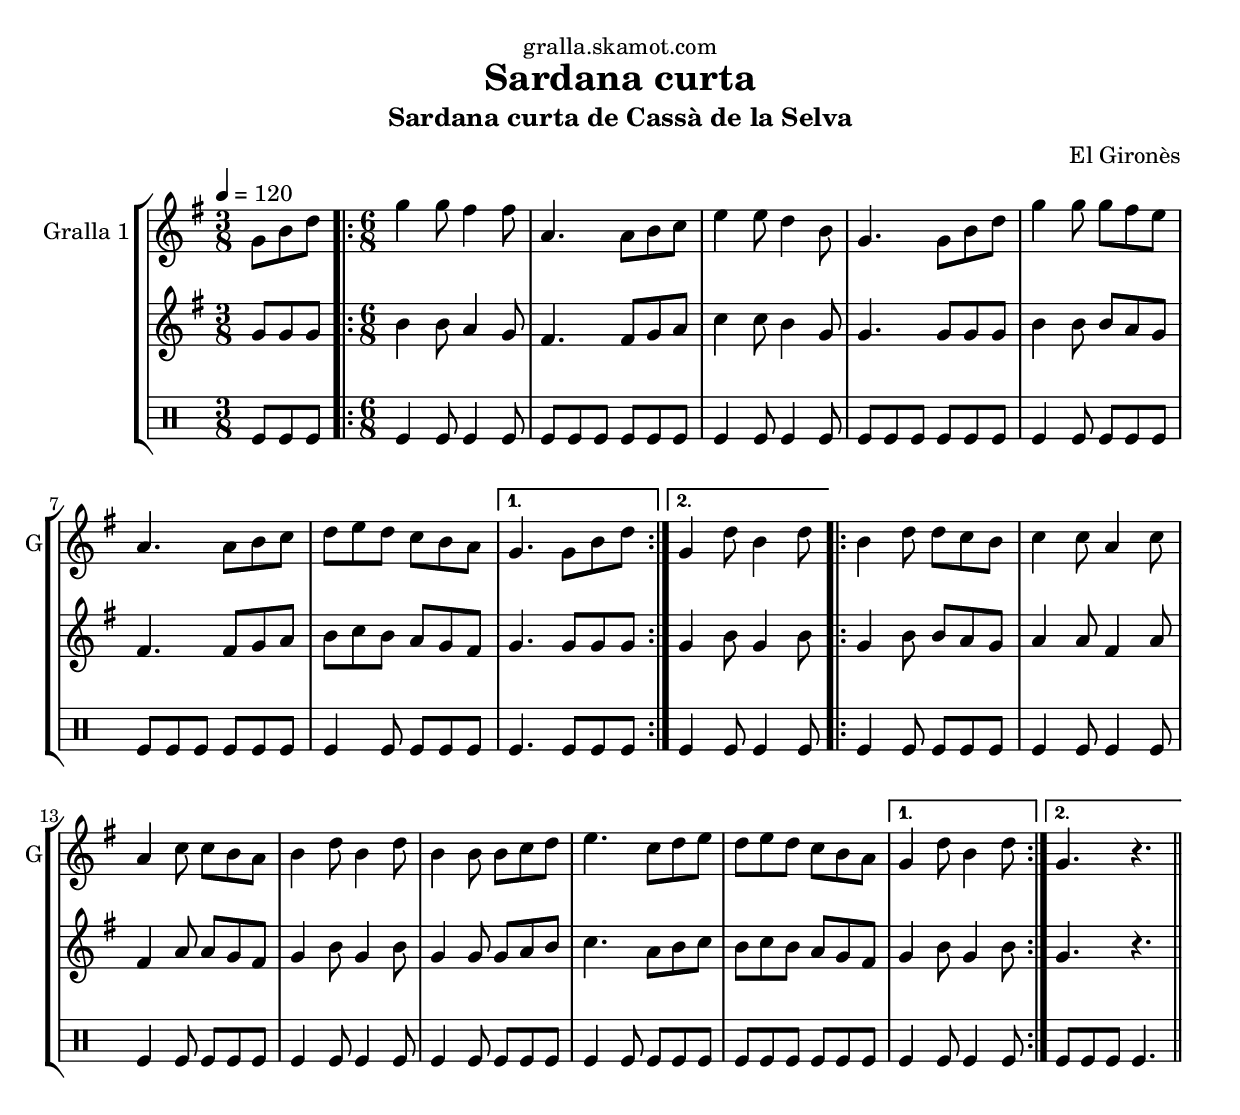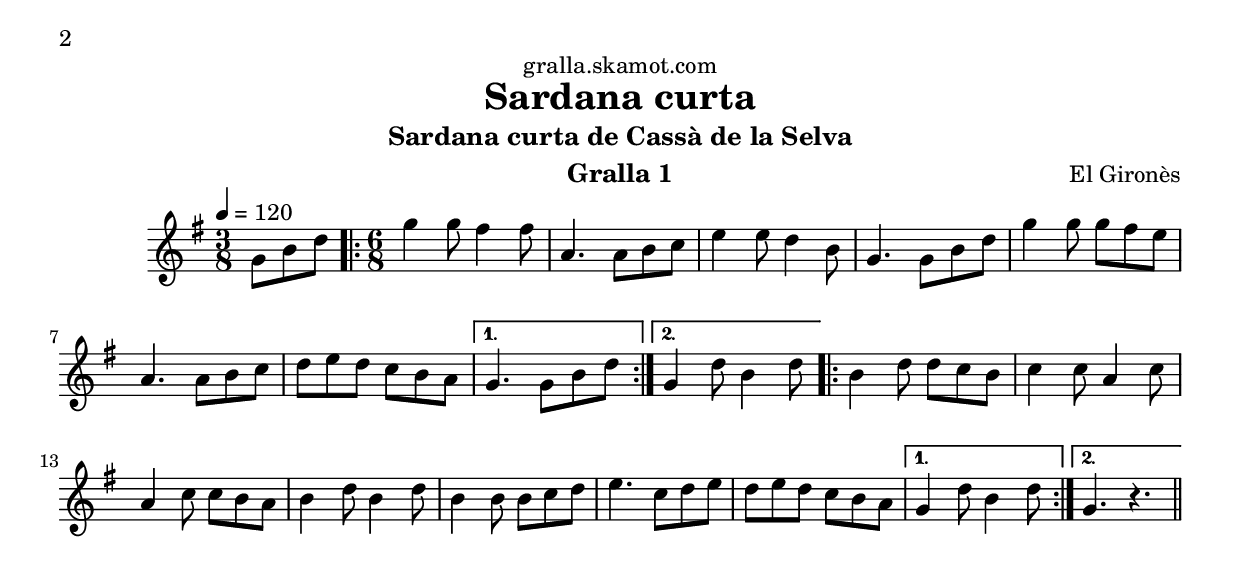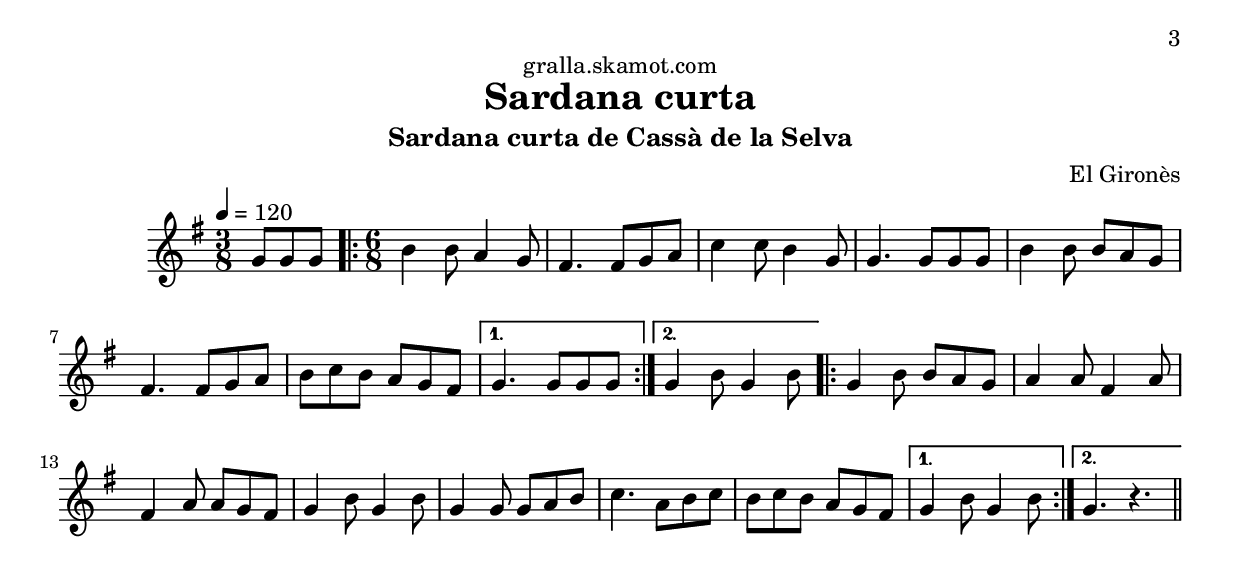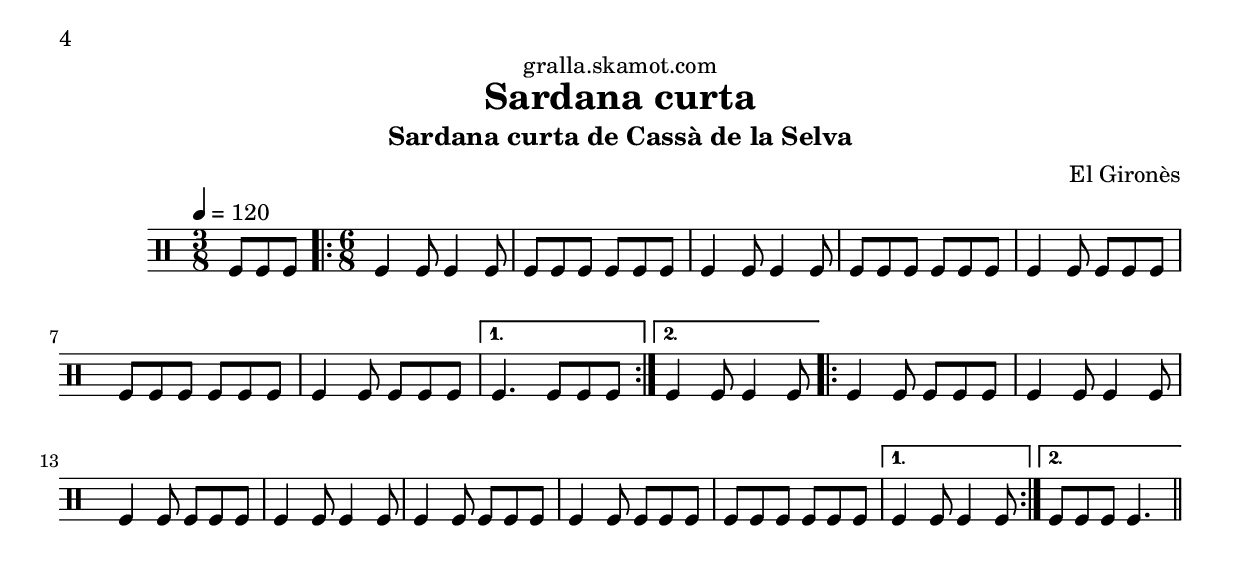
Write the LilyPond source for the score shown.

\version "2.16.2"

\header {
  dedication="gralla.skamot.com"
  title="Sardana curta"
  subtitle="Sardana curta de Cassà de la Selva"
  subsubtitle=""
  poet=""
  meter=""
  piece=""
  composer="El Gironès"
  arranger=""
  opus=""
  instrument=""
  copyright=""
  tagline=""
}

liniaroAa =
\relative g'
{
  \tempo 4=120
  \clef treble
  \key g \major
  \time 3/8
  g8 b d  |
  \time 6/8   \repeat volta 2 { g4 g8 fis4 fis8  |
  a,4. a8 b c  |
  e4 e8 d4 b8  |
  %05
  g4. g8 b d  |
  g4 g8 g fis e  |
  a,4. a8 b c  |
  d8 e d c b a }
  \alternative { { g4. g8 b d }
  %10
  { g,4 d'8 b4 d8 } }
  \repeat volta 2 { b4 d8 d c b  |
  c4 c8 a4 c8  |
  a4 c8 c b a  |
  b4 d8 b4 d8  |
  %15
  b4 b8 b c d  |
  e4. c8 d e  |
  d8 e d c b a }
  \alternative { { g4 d'8 b4 d8 }
  { g,4. r } } \bar "||"
}

liniaroAb =
\relative g'
{
  \tempo 4=120
  \clef treble
  \key g \major
  \time 3/8
  g8 g g  |
  \time 6/8   \repeat volta 2 { b4 b8 a4 g8  |
  fis4. fis8 g a  |
  c4 c8 b4 g8  |
  %05
  g4. g8 g g  |
  b4 b8 b a g  |
  fis4. fis8 g a  |
  b8 c b a g fis }
  \alternative { { g4. g8 g g }
  %10
  { g4 b8 g4 b8 } }
  \repeat volta 2 { g4 b8 b a g  |
  a4 a8 fis4 a8  |
  fis4 a8 a g fis  |
  g4 b8 g4 b8  |
  %15
  g4 g8 g a b  |
  c4. a8 b c  |
  b8 c b a g fis }
  \alternative { { g4 b8 g4 b8 }
  { g4. r } } \bar "||"
}

liniaroAc =
\drummode
{
  \tempo 4=120
  \time 3/8
  tomfl8 tomfl tomfl  |
  \time 6/8   \repeat volta 2 { tomfl4 tomfl8 tomfl4 tomfl8  |
  tomfl8 tomfl tomfl tomfl tomfl tomfl  |
  tomfl4 tomfl8 tomfl4 tomfl8  |
  %05
  tomfl8 tomfl tomfl tomfl tomfl tomfl  |
  tomfl4 tomfl8 tomfl tomfl tomfl  |
  tomfl8 tomfl tomfl tomfl tomfl tomfl  |
  tomfl4 tomfl8 tomfl tomfl tomfl }
  \alternative { { tomfl4. tomfl8 tomfl tomfl }
  %10
  { tomfl4 tomfl8 tomfl4 tomfl8 } }
  \repeat volta 2 { tomfl4 tomfl8 tomfl tomfl tomfl  |
  tomfl4 tomfl8 tomfl4 tomfl8  |
  tomfl4 tomfl8 tomfl tomfl tomfl  |
  tomfl4 tomfl8 tomfl4 tomfl8  |
  %15
  tomfl4 tomfl8 tomfl tomfl tomfl  |
  tomfl4 tomfl8 tomfl tomfl tomfl  |
  tomfl8 tomfl tomfl tomfl tomfl tomfl }
  \alternative { { tomfl4 tomfl8 tomfl4 tomfl8 }
  { tomfl8 tomfl tomfl tomfl4. } } \bar "||"
}

\bookpart {
  \score {
    \new StaffGroup {
      \override Score.RehearsalMark #'self-alignment-X = #LEFT
      <<
        \new Staff \with {instrumentName = #"Gralla 1" shortInstrumentName = #"G"} \liniaroAa
        \new Staff \with {instrumentName = #"" shortInstrumentName = #" "} \liniaroAb
        \new DrumStaff \with {instrumentName = #"" shortInstrumentName = #" "} \liniaroAc
      >>
    }
    \layout {}
  }
  \score { \unfoldRepeats
    \new StaffGroup {
      \override Score.RehearsalMark #'self-alignment-X = #LEFT
      <<
        \new Staff \with {instrumentName = #"Gralla 1" shortInstrumentName = #"G"} \liniaroAa
        \new Staff \with {instrumentName = #"" shortInstrumentName = #" "} \liniaroAb
        \new DrumStaff \with {instrumentName = #"" shortInstrumentName = #" "} \liniaroAc
      >>
    }
    \midi {
      \set Staff.midiInstrument = "oboe"
      \set DrumStaff.midiInstrument = "drums"
    }
  }
}

\bookpart {
  \header {instrument="Gralla 1"}
  \score {
    \new StaffGroup {
      \override Score.RehearsalMark #'self-alignment-X = #LEFT
      <<
        \new Staff \liniaroAa
      >>
    }
    \layout {}
  }
  \score { \unfoldRepeats
    \new StaffGroup {
      \override Score.RehearsalMark #'self-alignment-X = #LEFT
      <<
        \new Staff \liniaroAa
      >>
    }
    \midi {
      \set Staff.midiInstrument = "oboe"
      \set DrumStaff.midiInstrument = "drums"
    }
  }
}

\bookpart {
  \header {instrument=""}
  \score {
    \new StaffGroup {
      \override Score.RehearsalMark #'self-alignment-X = #LEFT
      <<
        \new Staff \liniaroAb
      >>
    }
    \layout {}
  }
  \score { \unfoldRepeats
    \new StaffGroup {
      \override Score.RehearsalMark #'self-alignment-X = #LEFT
      <<
        \new Staff \liniaroAb
      >>
    }
    \midi {
      \set Staff.midiInstrument = "oboe"
      \set DrumStaff.midiInstrument = "drums"
    }
  }
}

\bookpart {
  \header {instrument=""}
  \score {
    \new StaffGroup {
      \override Score.RehearsalMark #'self-alignment-X = #LEFT
      <<
        \new DrumStaff \liniaroAc
      >>
    }
    \layout {}
  }
  \score { \unfoldRepeats
    \new StaffGroup {
      \override Score.RehearsalMark #'self-alignment-X = #LEFT
      <<
        \new DrumStaff \liniaroAc
      >>
    }
    \midi {
      \set Staff.midiInstrument = "oboe"
      \set DrumStaff.midiInstrument = "drums"
    }
  }
}

